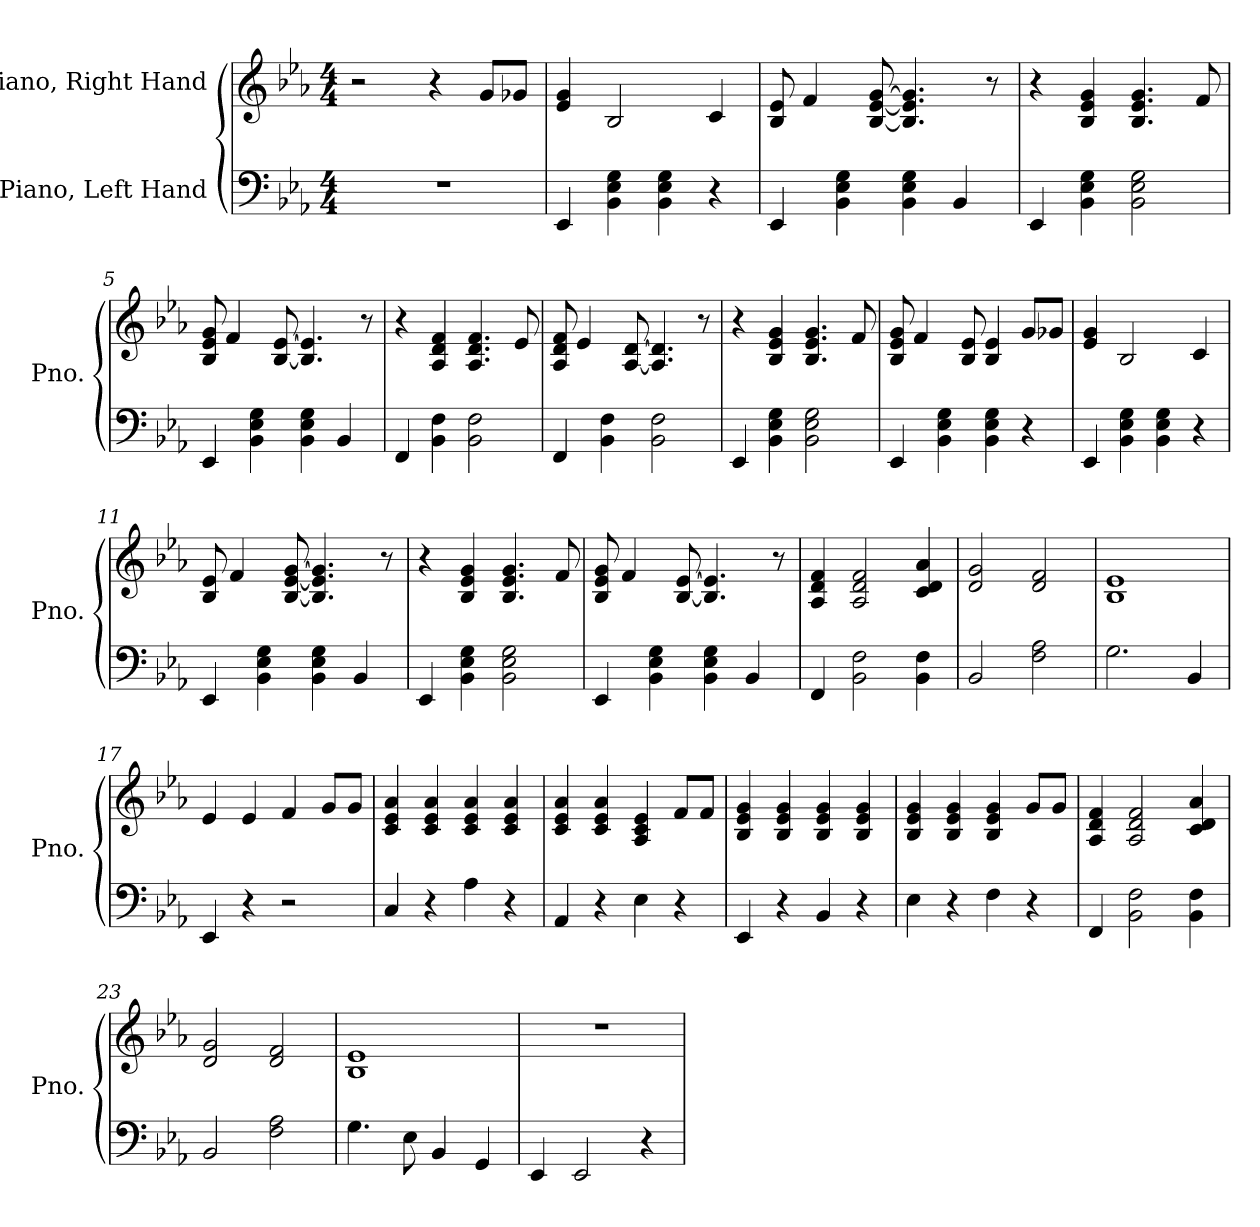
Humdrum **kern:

**kern	**kern
*part2	*part1
*staff2	*staff1
*I"Piano, Left Hand	*I"Piano, Right Hand
*I'Pno.	*I'Pno.
*clefF4	*clefG2
*k[b-e-a-]	*k[b-e-a-]
*M4/4	*M4/4
*MM100	*MM100
=1	=1
1r	2r
.	4r
.	8g/L
.	8g-X/J
=2	=2
4EE-/	4e-/ 4g/
4BB-\ 4E-\ 4G\	2B-/
4BB-\ 4E-\ 4G\	.
4r	4c/
=3	=3
4EE-/	8B-/ 8e-/
.	4f/
4BB-\ 4E-\ 4G\	.
.	[8B-/ [8e-/ [8g/
4BB-\ 4E-\ 4G\	4.B-/] 4.e-/] 4.g/]
4BB-/	.
.	8r
=4	=4
4EE-/	4r
4BB-\ 4E-\ 4G\	4B-/ 4e-/ 4g/
2BB-\ 2E-\ 2G\	4.B-/ 4.e-/ 4.g/
.	8f/
=5	=5
4EE-/	8B-/ 8e-/ 8g/
.	4f/
4BB-\ 4E-\ 4G\	.
.	[8B-/ [8e-/
4BB-\ 4E-\ 4G\	4.B-/] 4.e-/]
4BB-/	.
.	8r
!!LO:LB:g=z
=6	=6
4FF/	4r
4BB-\ 4F\	4A-/ 4d/ 4f/
2BB-\ 2F\	4.A-/ 4.d/ 4.f/
.	8e-/
=7	=7
4FF/	8A-/ 8d/ 8f/
.	4e-/
4BB-\ 4F\	.
.	[8A-/ [8d/
2BB-\ 2F\	4.A-/] 4.d/]
.	8r
=8	=8
4EE-/	4r
4BB-\ 4E-\ 4G\	4B-/ 4e-/ 4g/
2BB-\ 2E-\ 2G\	4.B-/ 4.e-/ 4.g/
.	8f/
=9	=9
4EE-/	8B-/ 8e-/ 8g/
.	4f/
4BB-\ 4E-\ 4G\	.
.	8B-/ 8e-/
4BB-\ 4E-\ 4G\	4B-/ 4e-/
4r	8g/L
.	8g-X/J
=10	=10
4EE-/	4e-/ 4g/
4BB-\ 4E-\ 4G\	2B-/
4BB-\ 4E-\ 4G\	.
4r	4c/
=11	=11
4EE-/	8B-/ 8e-/
.	4f/
4BB-\ 4E-\ 4G\	.
.	[8B-/ [8e-/ [8g/
4BB-\ 4E-\ 4G\	4.B-/] 4.e-/] 4.g/]
4BB-/	.
.	8r
!!LO:LB:g=z
=12	=12
4EE-/	4r
4BB-\ 4E-\ 4G\	4B-/ 4e-/ 4g/
2BB-\ 2E-\ 2G\	4.B-/ 4.e-/ 4.g/
.	8f/
=13	=13
4EE-/	8B-/ 8e-/ 8g/
.	4f/
4BB-\ 4E-\ 4G\	.
.	[8B-/ [8e-/
4BB-\ 4E-\ 4G\	4.B-/] 4.e-/]
4BB-/	.
.	8r
=14	=14
4FF/	4A-/ 4d/ 4f/
2BB-\ 2F\	2A-/ 2d/ 2f/
4BB-\ 4F\	4c/ 4d/ 4a-/
=15	=15
2BB-/	2d/ 2g/
2F\ 2A-\	2d/ 2f/
=16	=16
2.G\	1B- 1e-
4BB-/	.
=17	=17
4EE-/	4e-/
4r	4e-/
2r	4f/
.	8g/L
.	8g/J
=18	=18
4C/	4c/ 4e-/ 4a-/
4r	4c/ 4e-/ 4a-/
4A-\	4c/ 4e-/ 4a-/
4r	4c/ 4e-/ 4a-/
!!LO:LB:g=z
=19	=19
4AA-/	4c/ 4e-/ 4a-/
4r	4c/ 4e-/ 4a-/
4E-\	4A-/ 4c/ 4e-/
4r	8f/L
.	8f/J
=20	=20
4EE-/	4B-/ 4e-/ 4g/
4r	4B-/ 4e-/ 4g/
4BB-/	4B-/ 4e-/ 4g/
4r	4B-/ 4e-/ 4g/
=21	=21
4E-\	4B-/ 4e-/ 4g/
4r	4B-/ 4e-/ 4g/
4F\	4B-/ 4e-/ 4g/
4r	8g/L
.	8g/J
=22	=22
4FF/	4A-/ 4d/ 4f/
2BB-\ 2F\	2A-/ 2d/ 2f/
4BB-\ 4F\	4c/ 4d/ 4a-/
=23	=23
2BB-/	2d/ 2g/
2F\ 2A-\	2d/ 2f/
=24	=24
4.G\	1B- 1e-
8E-\	.
4BB-/	.
4GG/	.
=25	=25
4EE-/	1r
2EE-/	.
4r	.
=	=
*-	*-
